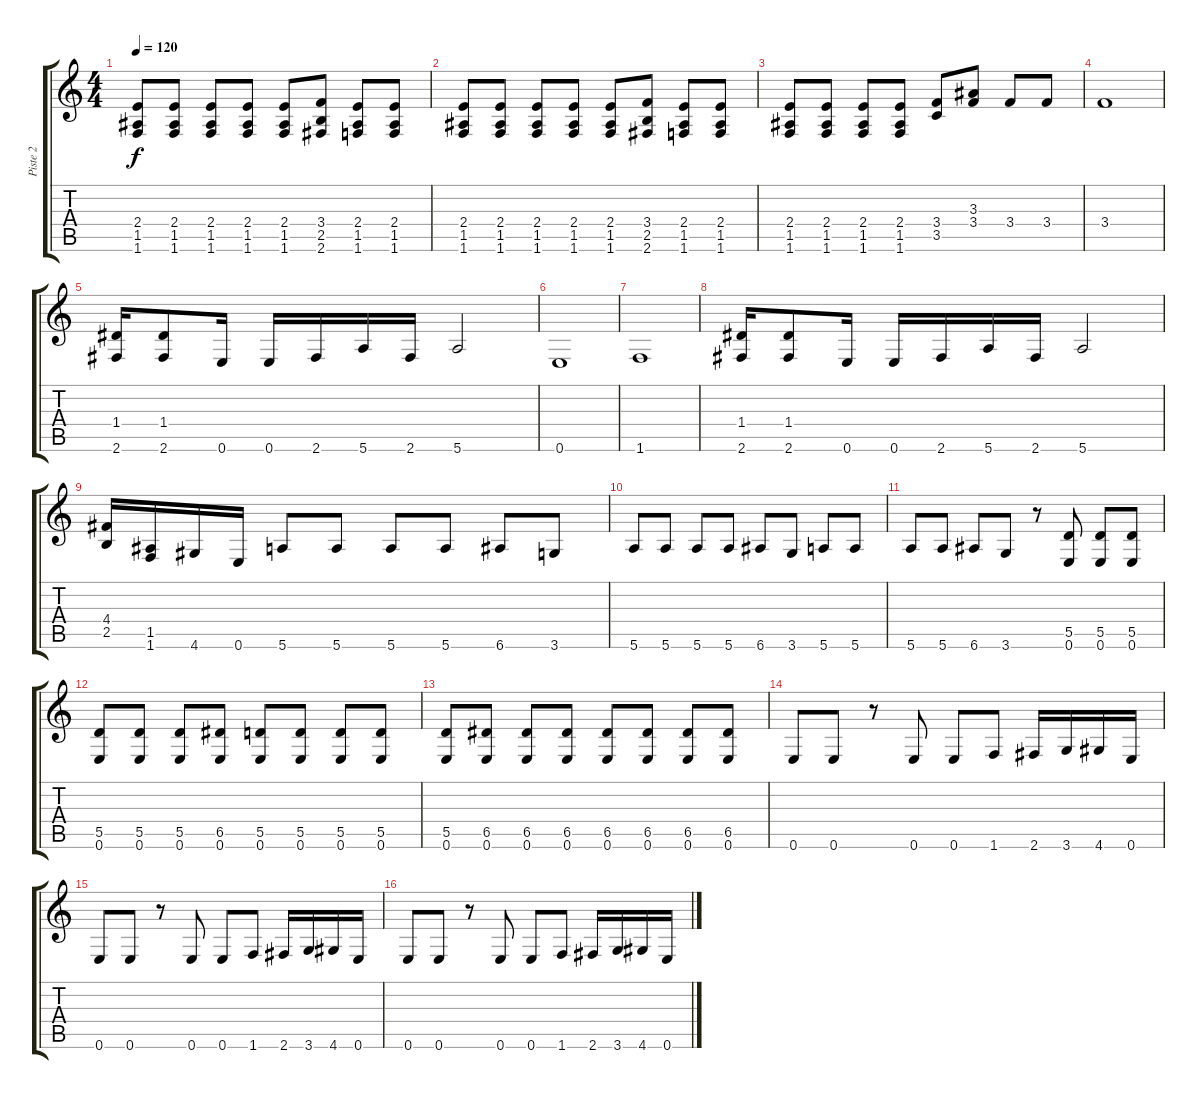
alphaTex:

\track ("Piste 2" "Piste 2") {instrument electricbasspick}
\staff {score tabs}
\tuning (E4 B3 G3 D3 A2 E2) {hide}
\ts (4 4)
\tempo 120
\clef g2
\ks c
(2.4 1.5 1.6).8{dy f instrument electricbasspick} (2.4 1.5 1.6).8 (2.4 1.5 1.6).8 (2.4 1.5 1.6).8 (2.4 1.5 1.6).8 (3.4 2.5 2.6).8 (2.4 1.5 1.6).8 (2.4 1.5 1.6).8 |
(2.4 1.5 1.6).8 (2.4 1.5 1.6).8 (2.4 1.5 1.6).8 (2.4 1.5 1.6).8 (2.4 1.5 1.6).8 (3.4 2.5 2.6).8 (2.4 1.5 1.6).8 (2.4 1.5 1.6).8 |
(2.4 1.5 1.6).8 (2.4 1.5 1.6).8 (2.4 1.5 1.6).8 (2.4 1.5 1.6).8 (3.4 3.5).8 (3.3 3.4).8 3.4.8 3.4.8 |
3.4.1 |
(1.4 2.6).16 (1.4 2.6).8 0.6.16 0.6.16 2.6.16 5.6.16 2.6.16 5.6.2 |
0.6.1 |
1.6.1 |
(1.4 2.6).16 (1.4 2.6).8 0.6.16 0.6.16 2.6.16 5.6.16 2.6.16 5.6.2 |
(4.4 2.5).16 (1.5 1.6).16 4.6.16 0.6.16 5.6.8 5.6.8 5.6.8 5.6.8 6.6.8 3.6.8 |
5.6.8 5.6.8 5.6.8 5.6.8 6.6.8 3.6.8 5.6.8 5.6.8 |
5.6.8 5.6.8 6.6.8 3.6.8 r.8 (5.5 0.6).8 (5.5 0.6).8 (5.5 0.6).8 |
(5.5 0.6).8 (5.5 0.6).8 (5.5 0.6).8 (6.5 0.6).8 (5.5 0.6).8 (5.5 0.6).8 (5.5 0.6).8 (5.5 0.6).8 |
(5.5 0.6).8 (6.5 0.6).8 (6.5 0.6).8 (6.5 0.6).8 (6.5 0.6).8 (6.5 0.6).8 (6.5 0.6).8 (6.5 0.6).8 |
0.6.8 0.6.8 r.8 0.6.8 0.6.8 1.6.8 2.6.16 3.6.16 4.6.16 0.6.16 |
0.6.8 0.6.8 r.8 0.6.8 0.6.8 1.6.8 2.6.16 3.6.16 4.6.16 0.6.16 |
0.6.8 0.6.8 r.8 0.6.8 0.6.8 1.6.8 2.6.16 3.6.16 4.6.16 0.6.16
